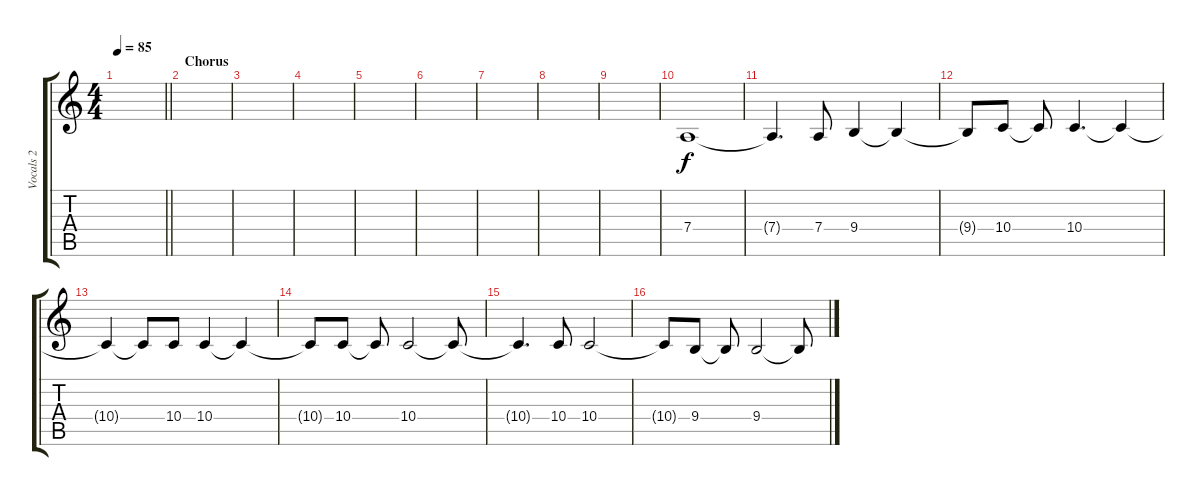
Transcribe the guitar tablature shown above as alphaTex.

\track ("Vocals 2" "Vocals 2") {instrument tenorsax}
\staff {score tabs}
\tuning (E4 B3 G3 D3 A2 E2) {hide}
\ts (4 4)
\tempo 85
\clef g2
\barLineRight lightlight
\ks c
|
\section ("" "Chorus")
|
|
|
|
|
|
|
|
7.4.1{balance 16} |
7.4{t}.4{d} 7.4.8 9.4.4 9.4{t}.4 |
9.4{t}.8 10.4.8 10.4{t}.8 10.4.4{d} 10.4{t}.4 |
10.4{t}.4 10.4{t}.8 10.4.8 10.4.4 10.4{t}.4 |
10.4{t}.8 10.4.8 10.4{t}.8 10.4.2 10.4{t}.8 |
10.4{t}.4{d} 10.4.8 10.4.2 |
10.4{t}.8 9.4.8 9.4{t}.8 9.4.2 9.4{t}.8
